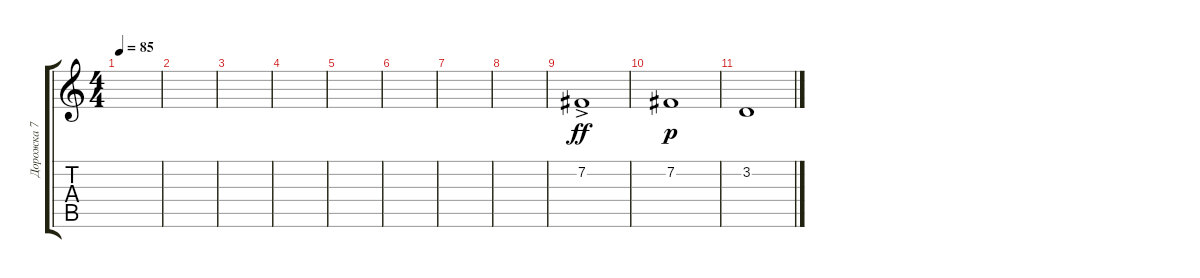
\track ("Дорожка 7" "Дорожка 7") {instrument pad7halo}
\staff {score tabs}
\tuning (E4 B3 G3 D3 A2 E2) {hide}
\ts (4 4)
\tempo 85
\clef g2
\ks c
|
|
|
|
|
|
|
|
7.2{ac}.1{dy ff} |
7.2.1{dy p} |
3.2.1
